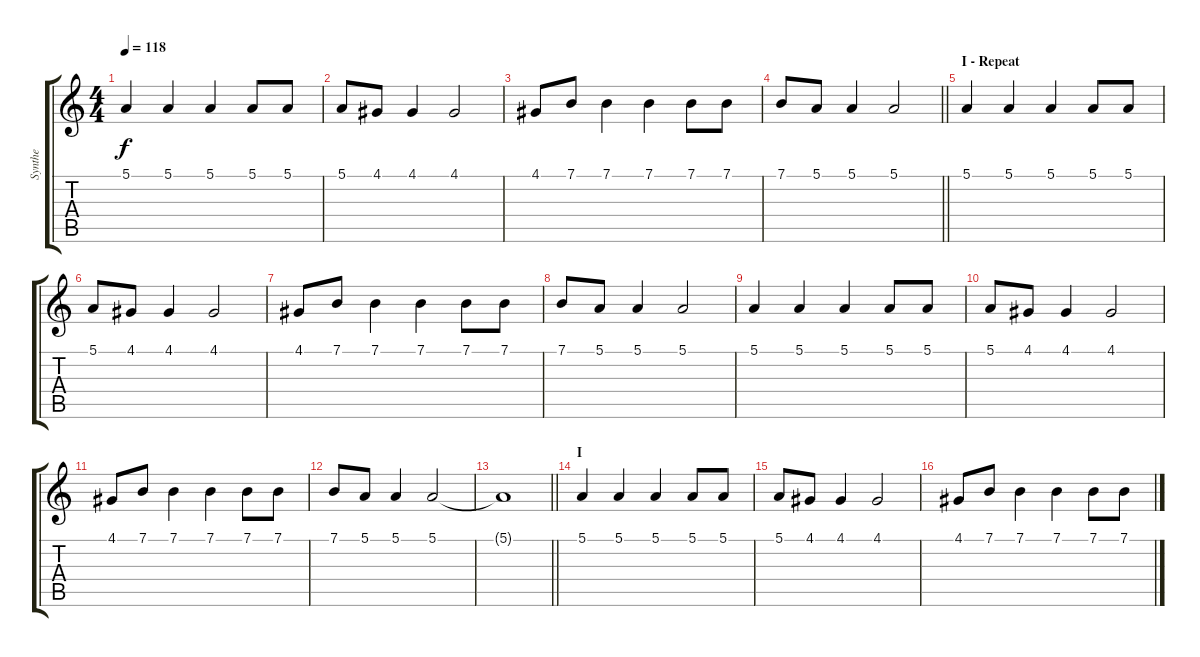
\track ("Synthe" "Synthe") {instrument fx4atmosphere}
\staff {score tabs}
\tuning (E4 B3 G3 D3 A2 E2) {hide}
\ts (4 4)
\tempo 118
\clef g2
\ks c
5.1.4{dy f} 5.1.4 5.1.4 5.1.8 5.1.8 |
5.1.8 4.1.8 4.1.4 4.1.2 |
4.1.8 7.1.8 7.1.4 7.1.4 7.1.8 7.1.8 |
\barLineRight lightlight
7.1.8 5.1.8 5.1.4 5.1.2 |
\section ("" "I - Repeat")
5.1.4 5.1.4 5.1.4 5.1.8 5.1.8 |
5.1.8 4.1.8 4.1.4 4.1.2 |
4.1.8 7.1.8 7.1.4 7.1.4 7.1.8 7.1.8 |
7.1.8 5.1.8 5.1.4 5.1.2 |
5.1.4 5.1.4 5.1.4 5.1.8 5.1.8 |
5.1.8 4.1.8 4.1.4 4.1.2 |
4.1.8 7.1.8 7.1.4 7.1.4 7.1.8 7.1.8 |
7.1.8 5.1.8 5.1.4 5.1.2 |
\barLineRight lightlight
5.1{t}.1 |
\section ("" "I")
5.1.4 5.1.4 5.1.4 5.1.8 5.1.8 |
5.1.8 4.1.8 4.1.4 4.1.2 |
4.1.8 7.1.8 7.1.4 7.1.4 7.1.8 7.1.8
